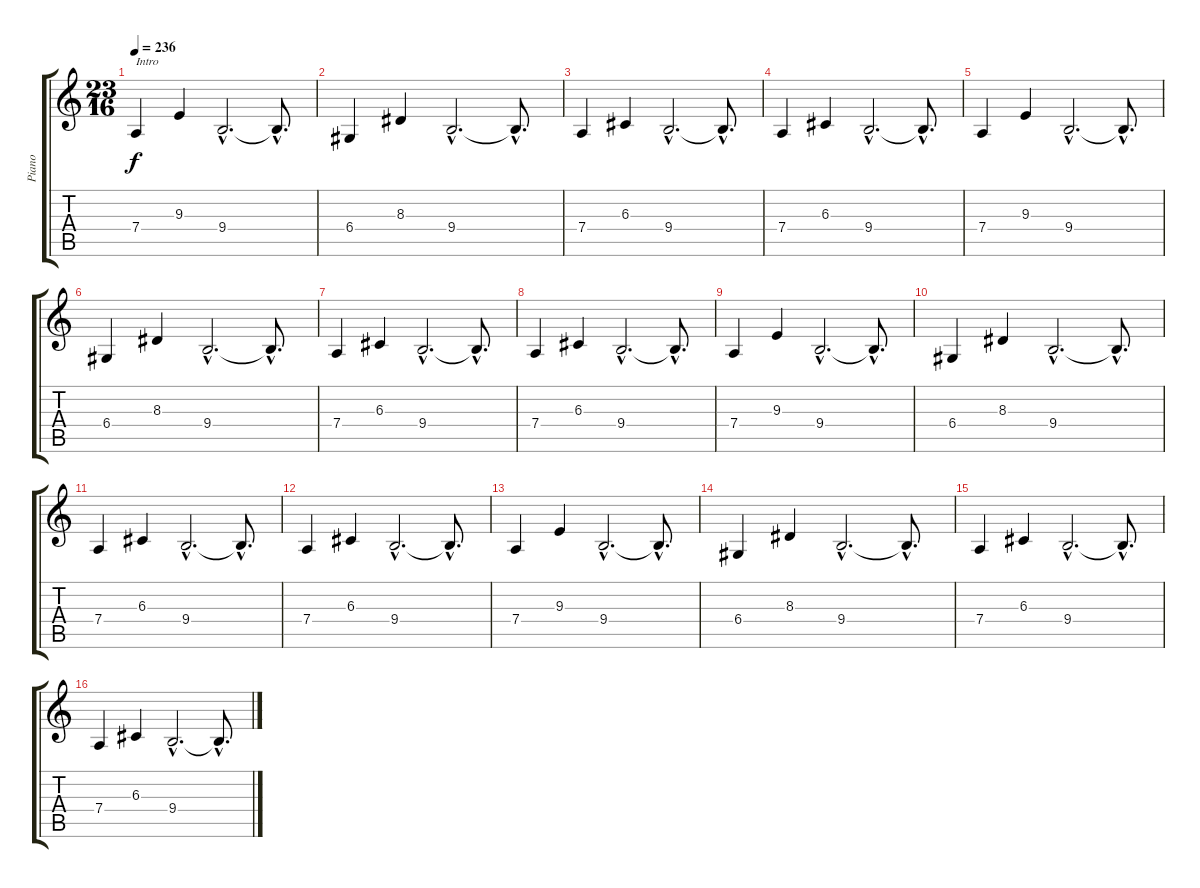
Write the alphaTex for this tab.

\track ("Piano" "Piano") {instrument acousticgrandpiano}
\staff {score tabs}
\tuning (E4 B3 G3 D3 A2 E2) {hide}
\ts (23 16)
\tempo 236
\tempo 163
\tempo 236
\clef g2
\ks c
7.4.4{txt "Intro" dy f instrument acousticgrandpiano} 9.3.4 9.4{hac}.2{d} 9.4{hac t}.8{d} |
6.4.4 8.3.4 9.4{hac}.2{d} 9.4{hac t}.8{d} |
7.4.4 6.3.4 9.4{hac}.2{d} 9.4{hac t}.8{d} |
7.4.4 6.3.4 9.4{hac}.2{d} 9.4{hac t}.8{d} |
7.4.4 9.3.4 9.4{hac}.2{d} 9.4{hac t}.8{d} |
6.4.4 8.3.4 9.4{hac}.2{d} 9.4{hac t}.8{d} |
7.4.4 6.3.4 9.4{hac}.2{d} 9.4{hac t}.8{d} |
7.4.4 6.3.4 9.4{hac}.2{d} 9.4{hac t}.8{d} |
7.4.4 9.3.4 9.4{hac}.2{d} 9.4{hac t}.8{d} |
6.4.4 8.3.4 9.4{hac}.2{d} 9.4{hac t}.8{d} |
7.4.4 6.3.4 9.4{hac}.2{d} 9.4{hac t}.8{d} |
7.4.4 6.3.4 9.4{hac}.2{d} 9.4{hac t}.8{d} |
7.4.4 9.3.4 9.4{hac}.2{d} 9.4{hac t}.8{d} |
6.4.4 8.3.4 9.4{hac}.2{d} 9.4{hac t}.8{d} |
7.4.4 6.3.4 9.4{hac}.2{d} 9.4{hac t}.8{d} |
7.4.4 6.3.4 9.4{hac}.2{d} 9.4{hac t}.8{d}
